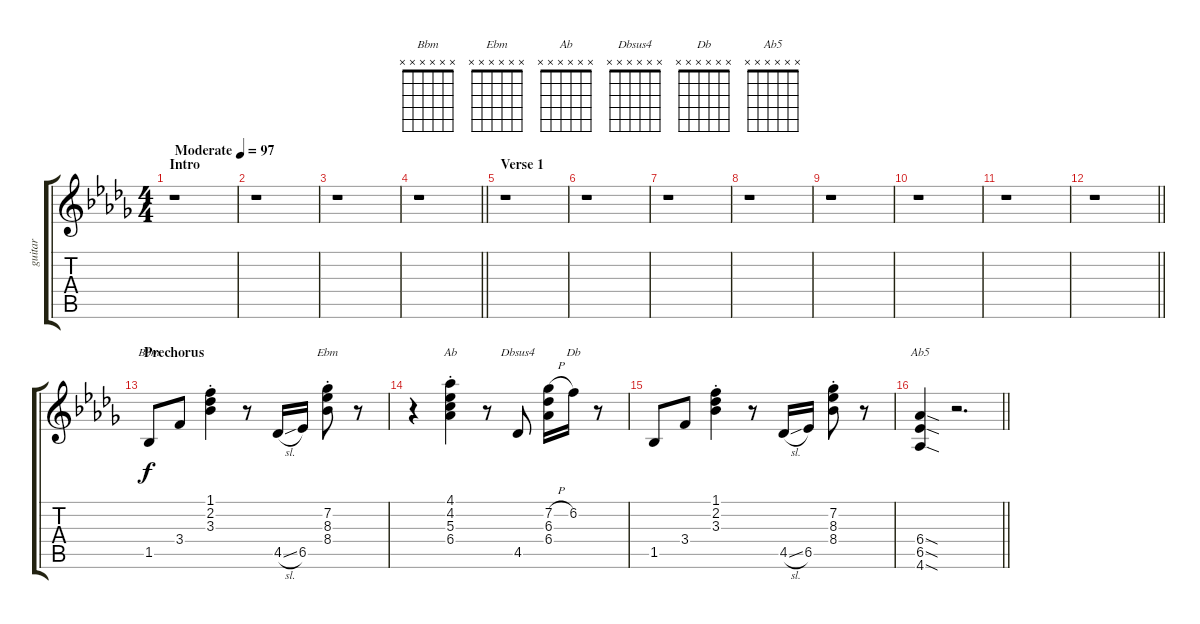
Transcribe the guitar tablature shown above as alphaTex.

\track ("guitar" "guitar") {instrument acousticguitarsteel}
\staff {score tabs}
\tuning (E4 B3 G3 D3 A2 E2) {hide}
\chord ("Bbm" x x x x x x)
\chord ("Ebm" x x x x x x)
\chord ("Ab" x x x x x x)
\chord ("Dbsus4" x x x x x x)
\chord ("Db" x x x x x x)
\chord ("Ab5" x x x x x x)
\ts (4 4)
\section ("" "Intro")
\tempo (97 "Moderate")
\clef g2
\ks bbminor
r.1{dy f instrument acousticguitarsteel} |
r.1 |
r.1 |
\barLineRight lightlight
r.1 |
\section ("" "Verse 1")
r.1 |
r.1 |
r.1 |
r.1 |
r.1 |
r.1 |
r.1 |
\barLineRight lightlight
r.1 |
\section ("" "Prechorus")
1.5.8{ch "Bbm"} 3.4.8 (1.1{st} 2.2{st} 3.3{st}).4 r.8 4.5{sl}.16 6.5.16 (7.2{st} 8.3{st} 8.4{st}).8{ch "Ebm"} r.8 |
r.4 (4.1{st} 4.2{st} 5.3{st} 6.4{st}).4{ch "Ab"} r.8 4.5.8{ch "Dbsus4"} (7.2{h} 6.3 6.4).16 6.2.16{ch "Db"} r.8 |
1.5.8 3.4.8 (1.1{st} 2.2{st} 3.3{st}).4 r.8 4.5{sl}.16 6.5.16 (7.2{st} 8.3{st} 8.4{st}).8 r.8 |
\barLineRight lightlight
(6.4{sod} 6.5{sod} 4.6{sod}).4{ch "Ab5"} r.2{d}
